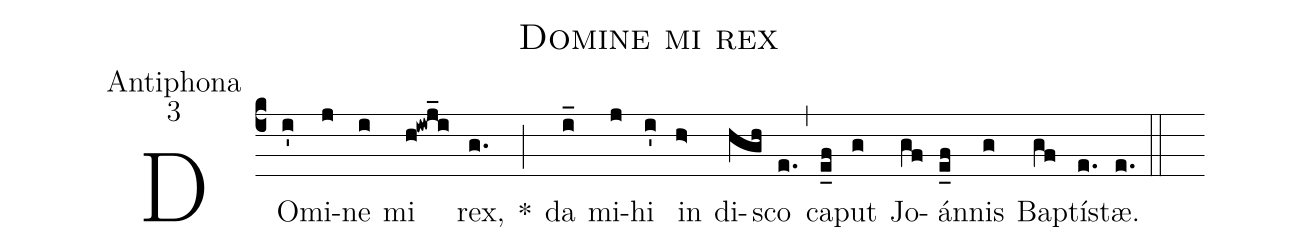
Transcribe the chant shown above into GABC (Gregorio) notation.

name:Domine mi rex;
office-part:Antiphona;
mode:3;
%%
(c4) DO(i')mi(j)ne(i) mi(h!iwj_i) rex,(g.) *(;) da(i_) mi(j)hi(i') in(h>) di(hgh)sco(e.) (,) ca(e_f)put(g) Jo(gf)án(e_f)nis(g) Ba(gf)ptí(e.)stæ.(e.) (::)
